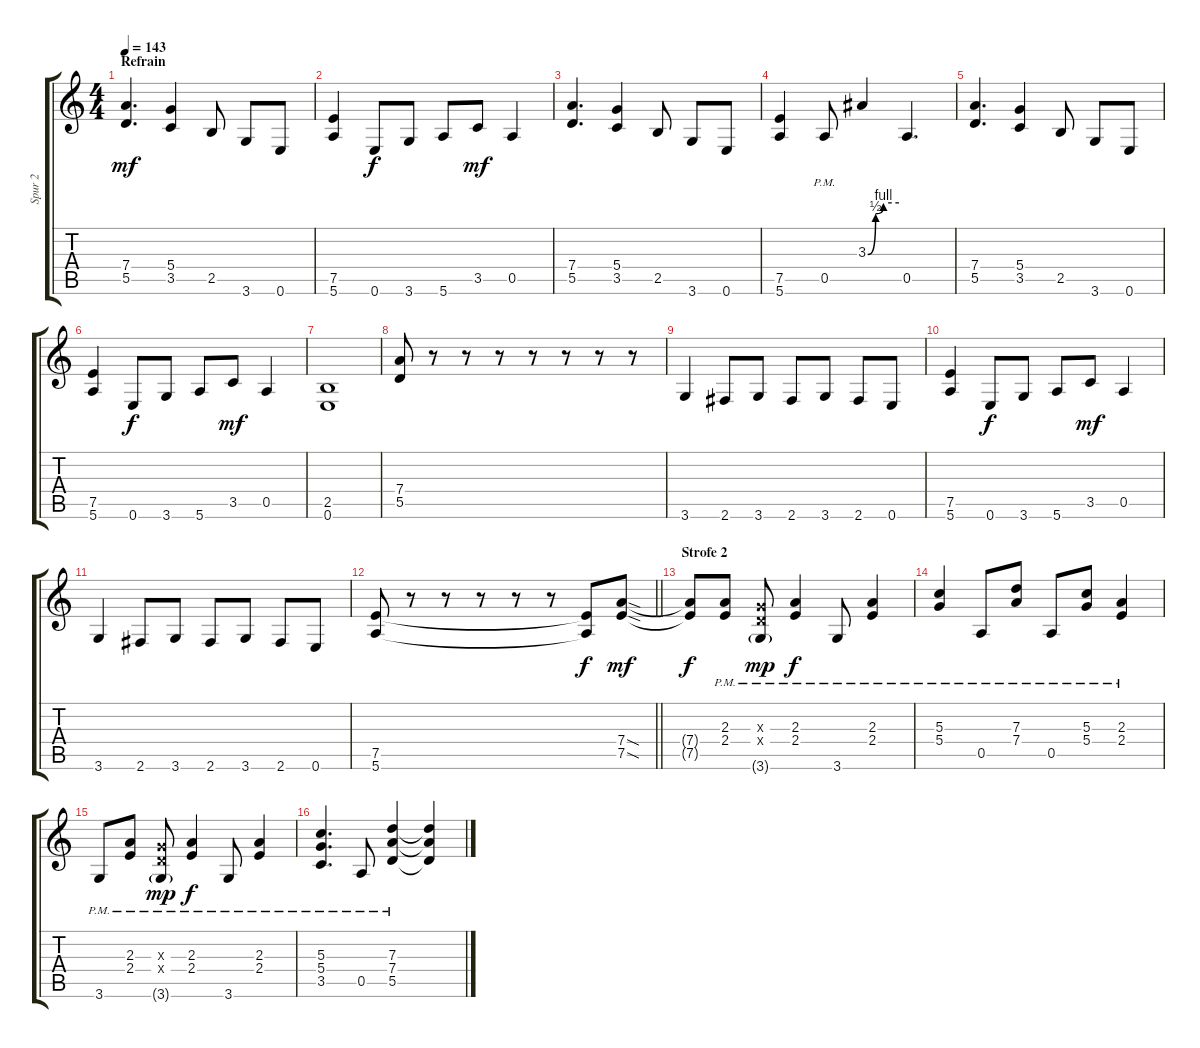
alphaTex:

\track ("Spur 2" "Spur 2") {instrument distortionguitar}
\staff {score tabs}
\tuning (E4 B3 G3 D3 A2 E2) {hide}
\ts (4 4)
\section ("" "Refrain")
\tempo 143
\clef g2
\ks c
(7.4 5.5).4{d dy mf} (5.4 3.5).4 2.5.8 3.6.8 0.6.8 |
(7.5 5.6).4 0.6.8{dy f} 3.6.8 5.6.8 3.5.8{dy mf} 0.5.4 |
(7.4 5.5).4{d} (5.4 3.5).4 2.5.8 3.6.8 0.6.8 |
(7.5 5.6).4 0.5{pm}.8 3.3{be (custom 0 0 15 2 30 4 60 4)}.4 0.5.4{d} |
(7.4 5.5).4{d} (5.4 3.5).4 2.5.8 3.6.8 0.6.8 |
(7.5 5.6).4 0.6.8{dy f} 3.6.8 5.6.8 3.5.8{dy mf} 0.5.4 |
(2.5 0.6).1 |
(7.4 5.5).8 r.8 r.8 r.8 r.8 r.8 r.8 r.8 |
3.6.4 2.6.8 3.6.8 2.6.8 3.6.8 2.6.8 0.6.8 |
(7.5 5.6).4 0.6.8{dy f} 3.6.8 5.6.8 3.5.8{dy mf} 0.5.4 |
3.6.4 2.6.8 3.6.8 2.6.8 3.6.8 2.6.8 0.6.8 |
\barLineRight lightlight
(7.5 5.6).8 r.8 r.8 r.8 r.8 r.8 (7.5{t} 5.6{t}).8{dy f} (7.4{sod} 7.5{sod}).8{dy mf} |
\section ("" "Strofe 2")
(7.4{t} 7.5{t}).8{dy f} (2.3{pm} 2.4{pm}).8 (0.3{x} 0.4{x} 3.6{g pm}).8{dy mp} (2.3{pm} 2.4{pm}).4{dy f} 3.6{pm}.8 (2.3{pm} 2.4{pm}).4 |
(5.3{pm} 5.4{pm}).4 0.5{pm}.8 (7.3{pm} 7.4{pm}).8 0.5{pm}.8 (5.3{pm} 5.4{pm}).8 (2.3{pm} 2.4{pm}).4 |
3.6{pm}.8 (2.3{pm} 2.4{pm}).8 (0.3{x} 0.4{x} 3.6{g pm}).8{dy mp} (2.3{pm} 2.4{pm}).4{dy f} 3.6{pm}.8 (2.3{pm} 2.4{pm}).4 |
(5.3{pm} 5.4{pm} 3.5{pm}).4{d} 0.5{pm}.8 (7.3{pm} 7.4{pm} 5.5{pm}).4 (7.3{t} 7.4{t} 5.5{t}).4
